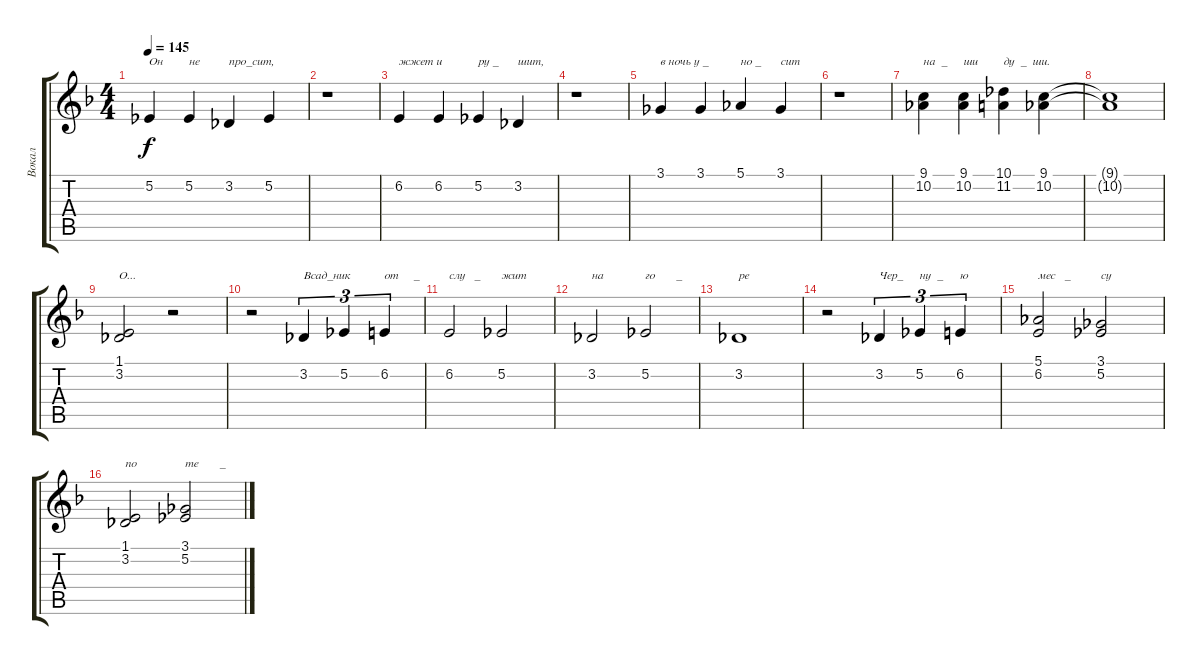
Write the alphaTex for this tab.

\track ("Вокал" "Вокал") {instrument fx5brightness}
\staff {score tabs}
\tuning (Eb4 Bb3 Gb3 Db3 Ab2 Eb2) {hide}
\ts (4 4)
\tempo 145
\clef g2
\ks dminor
5.2.4{txt "Он" dy f} 5.2.4{txt "не"} 3.2.4{txt "про_сит,"} 5.2.4 |
r.1 |
6.2.4{txt "жжет и"} 6.2.4 5.2.4{txt "ру _"} 3.2.4{txt "шит,"} |
r.1 |
3.1.4{txt "в ночь у _"} 3.1.4 5.1.4{txt "но _"} 3.1.4{txt "сит"} |
r.1 |
(9.1 10.2).4{txt "на  _"} (9.1 10.2).4{txt "ши"} (10.1 11.2).4{txt "ду  _  ши."} (9.1 10.2).4 |
(9.1{t} 10.2{t}).1 |
(1.1 3.2).2{txt "О..."} r.2 |
r.2 3.2.4{tu (3 2) txt "Всад_ник"} 5.2.4{tu (3 2)} 6.2.4{tu (3 2) txt "от     _"} |
6.2.2{txt "слу   _"} 5.2.2{txt "жит"} |
3.2.2{txt "на"} 5.2.2{txt "го       _"} |
3.2.1{txt "ре"} |
r.2 3.2.4{tu (3 2) txt "Чер_"} 5.2.4{tu (3 2) txt "ну  _"} 6.2.4{tu (3 2) txt "ю"} |
(5.1 6.2).2{txt "мес   _"} (3.1 5.2).2{txt "су"} |
(1.1 3.2).2{txt "по"} (3.1 5.2).2{txt "те       _"}
